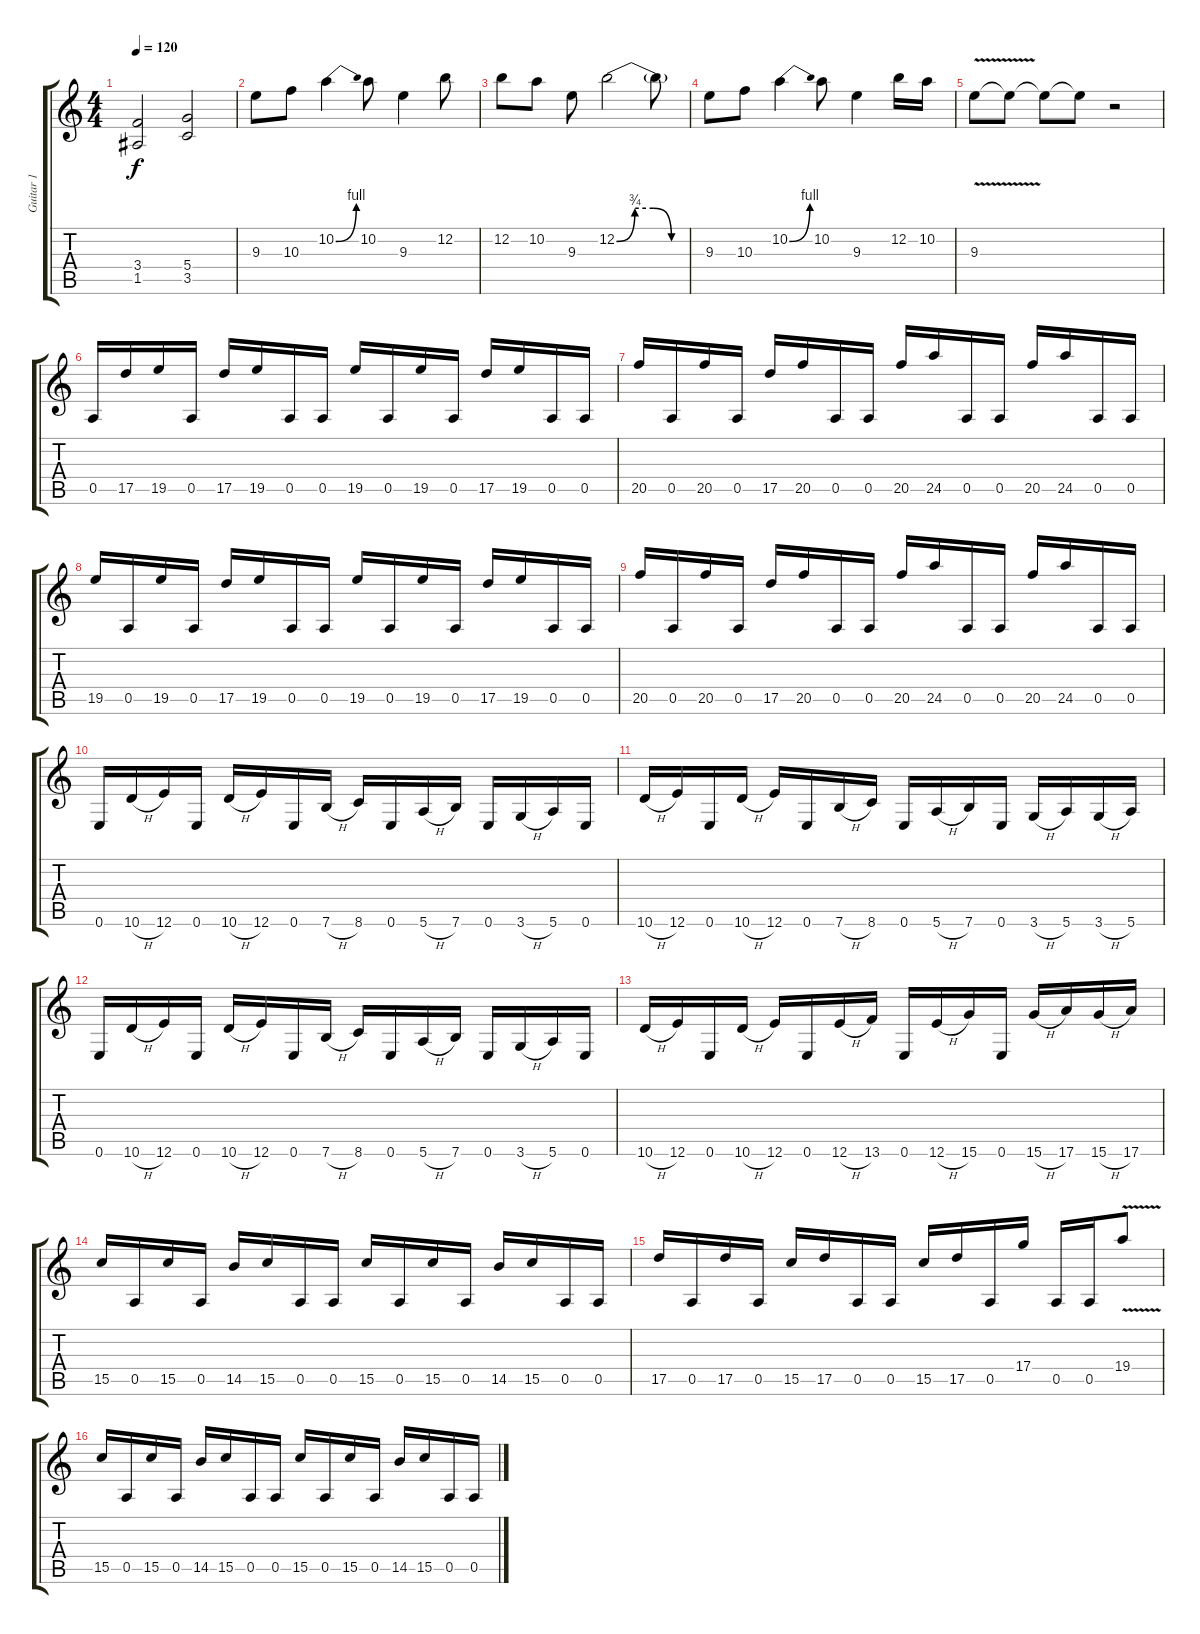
\track ("Guitar 1" "Guitar 1") {instrument distortionguitar}
\staff {score tabs}
\tuning (E4 B3 G3 D3 A2 E2) {hide}
\ts (4 4)
\tempo 120
\clef g2
\ks c
(3.4 1.5).2{dy f} (5.4 3.5).2 |
9.3.8 10.3.8 10.2{be (bend 0 0 60 4)}.4 10.2.8 9.3.4 12.2.8 |
12.2.8 10.2.8 9.3.8 12.2{be (custom 0 0 15 3 30 3 45 0 60 0)}.2 12.2{t}.8 |
9.3.8 10.3.8 10.2{be (bend 0 0 60 4)}.4 10.2.8 9.3.4 12.2.16 10.2.16 |
9.3{v}.8 9.3{t}.8 9.3{t}.8 9.3{t}.8 r.2 |
0.5.16 17.5.16 19.5.16 0.5.16 17.5.16 19.5.16 0.5.16 0.5.16 19.5.16 0.5.16 19.5.16 0.5.16 17.5.16 19.5.16 0.5.16 0.5.16 |
20.5.16 0.5.16 20.5.16 0.5.16 17.5.16 20.5.16 0.5.16 0.5.16 20.5.16 24.5.16 0.5.16 0.5.16 20.5.16 24.5.16 0.5.16 0.5.16 |
19.5.16 0.5.16 19.5.16 0.5.16 17.5.16 19.5.16 0.5.16 0.5.16 19.5.16 0.5.16 19.5.16 0.5.16 17.5.16 19.5.16 0.5.16 0.5.16 |
20.5.16 0.5.16 20.5.16 0.5.16 17.5.16 20.5.16 0.5.16 0.5.16 20.5.16 24.5.16 0.5.16 0.5.16 20.5.16 24.5.16 0.5.16 0.5.16 |
0.6.16 10.6{h}.16 12.6.16 0.6.16 10.6{h}.16 12.6.16 0.6.16 7.6{h}.16 8.6.16 0.6.16 5.6{h}.16 7.6.16 0.6.16 3.6{h}.16 5.6.16 0.6.16 |
10.6{h}.16 12.6.16 0.6.16 10.6{h}.16 12.6.16 0.6.16 7.6{h}.16 8.6.16 0.6.16 5.6{h}.16 7.6.16 0.6.16 3.6{h}.16 5.6.16 3.6{h}.16 5.6.16 |
0.6.16 10.6{h}.16 12.6.16 0.6.16 10.6{h}.16 12.6.16 0.6.16 7.6{h}.16 8.6.16 0.6.16 5.6{h}.16 7.6.16 0.6.16 3.6{h}.16 5.6.16 0.6.16 |
10.6{h}.16 12.6.16 0.6.16 10.6{h}.16 12.6.16 0.6.16 12.6{h}.16 13.6.16 0.6.16 12.6{h}.16 15.6.16 0.6.16 15.6{h}.16 17.6.16 15.6{h}.16 17.6.16 |
15.5.16 0.5.16 15.5.16 0.5.16 14.5.16 15.5.16 0.5.16 0.5.16 15.5.16 0.5.16 15.5.16 0.5.16 14.5.16 15.5.16 0.5.16 0.5.16 |
17.5.16 0.5.16 17.5.16 0.5.16 15.5.16 17.5.16 0.5.16 0.5.16 15.5.16 17.5.16 0.5.16 17.4.16 0.5.16 0.5.16 19.4{v}.8 |
15.5.16 0.5.16 15.5.16 0.5.16 14.5.16 15.5.16 0.5.16 0.5.16 15.5.16 0.5.16 15.5.16 0.5.16 14.5.16 15.5.16 0.5.16 0.5.16
